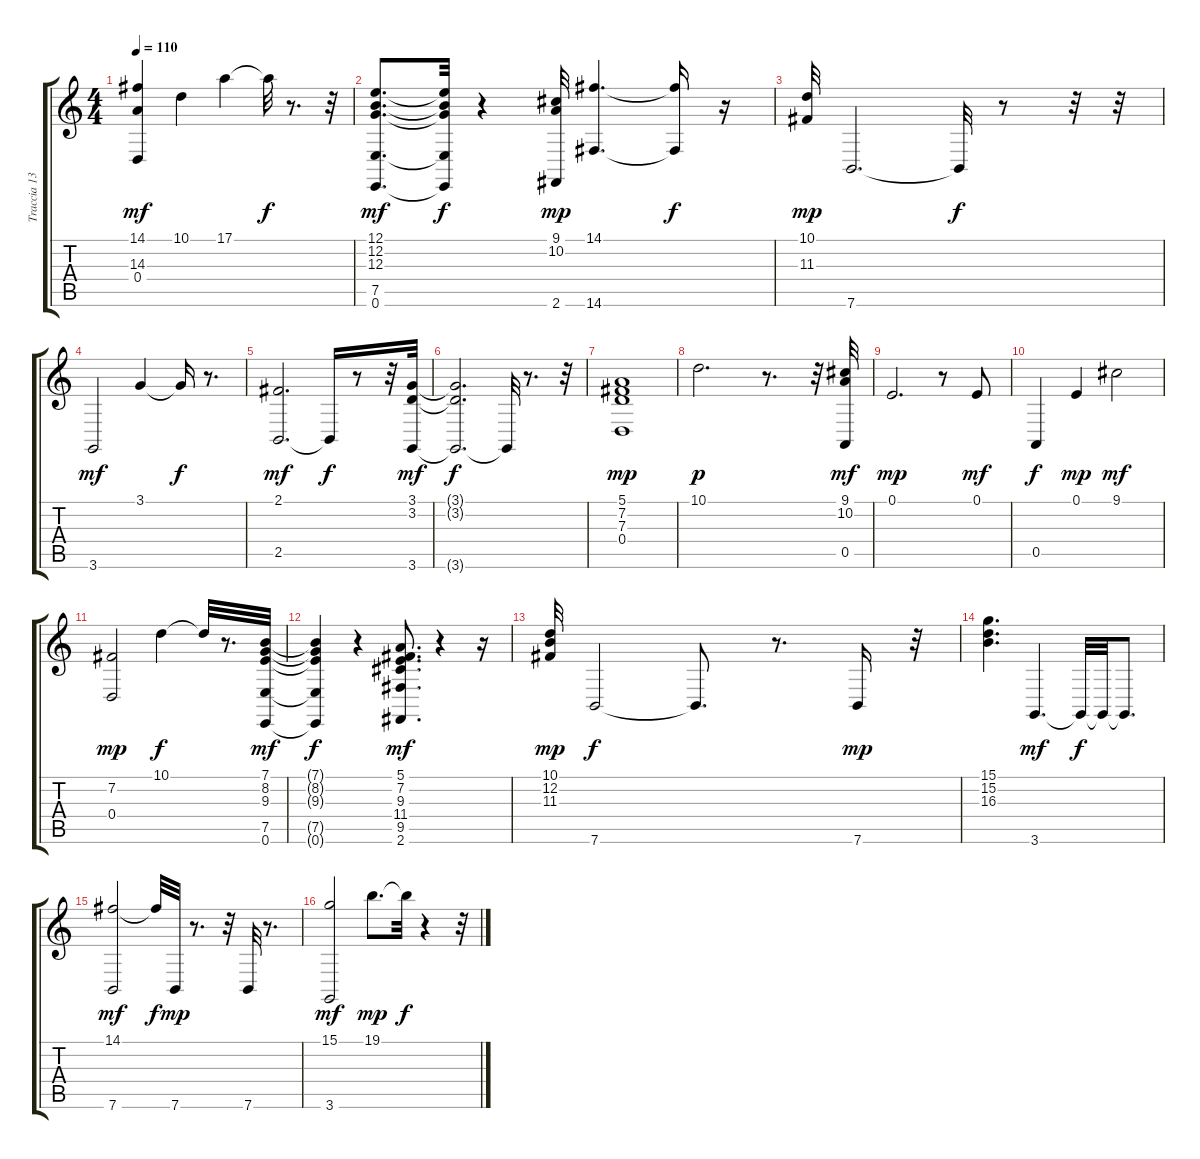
\track ("Traccia 13" "Traccia 13") {instrument stringensemble2}
\staff {score tabs}
\tuning (E4 B3 G3 D3 A2 E2) {hide}
\ts (4 4)
\tempo 110
\clef g2
\ks c
(14.1 14.3 0.4).4{dy mf} 10.1.4 17.1.4 17.1{t}.32{dy f} r.8{d} r.32 |
(12.1 12.2 12.3 7.5 0.6).8{d dy mf} (12.1{t} 12.2{t} 12.3{t} 7.5{t} 0.6{t}).32{dy f} r.4 (9.1 10.2 2.6).32{dy mp} (14.1 14.6).4{d} (14.1{t} 14.6{t}).16{dy f} r.16 |
(10.1 11.3).32{dy mp} 7.6.2{d} 7.6{t}.32{dy f} r.8 r.32 r.32 |
3.6.2{dy mf} 3.1.4 3.1{t}.16{dy f} r.8{d} |
(2.1 2.5).2{d dy mf} 2.5{t}.16{dy f} r.8 r.32 (3.1 3.2 3.6).32{dy mf} |
(3.1{t} 3.2{t} 3.6{t}).2{d dy f} 3.6{t}.32 r.8{d} r.32 |
(5.1 7.2 7.3 0.4).1{dy mp} |
10.1.2{d dy p} r.8{d} r.32 (9.1 10.2 0.5).32{dy mf} |
0.1.2{d dy mp} r.8 0.1.8{dy mf} |
0.5.4{dy f} 0.1.4{dy mp} 9.1.2{dy mf} |
(7.2 0.4).2{dy mp} 10.1.4{dy f} 10.1{t}.32 r.8{d} (7.1 8.2 9.3 7.5 0.6).32{dy mf} |
(7.1{t} 8.2{t} 9.3{t} 7.5{t} 0.6{t}).4{dy f} r.4 (5.1 7.2 9.3 11.4 9.5 2.6).8{d dy mf} r.4 r.16 |
(10.1 12.2 11.3).32{dy mp} 7.6.2{dy f} 7.6{t}.8{d} r.8{d} 7.6.16{dy mp} r.32 |
(15.1 15.2 16.3).4{d} 3.6.4{d dy mf} 3.6{t}.32{dy f} 3.6{t}.32 3.6{t}.8{d} |
(14.1 7.6).2{dy mf} 14.1{t}.32{dy f} 7.6.32{dy mp} r.8{d} r.32 7.6.32 r.8{d} |
(15.1 3.6).2{dy mf} 19.1.8{d dy mp} 19.1{t}.32{dy f} r.4 r.32
